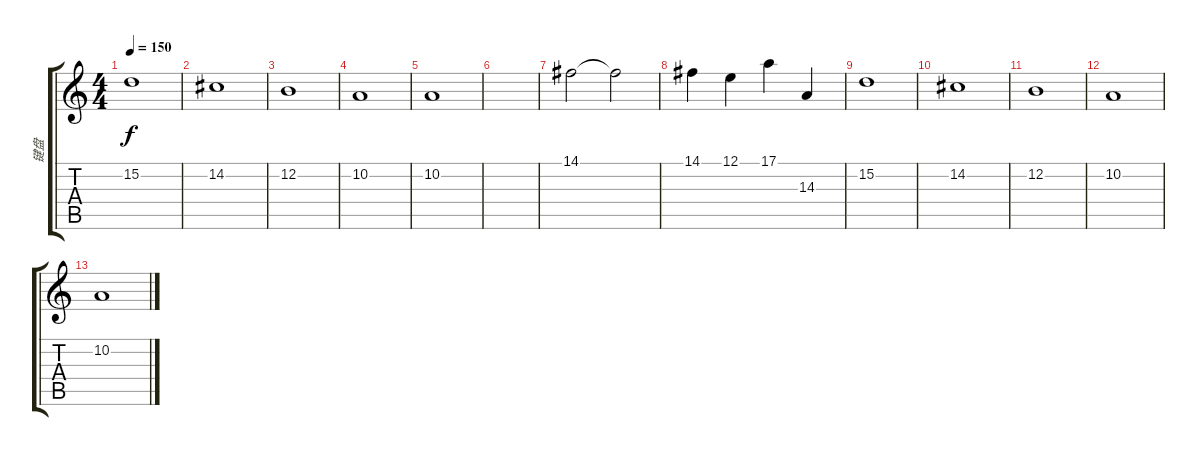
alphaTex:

\track ("键盘" "键盘") {instrument synthstrings2}
\staff {score tabs}
\tuning (E4 B3 G3 D3 A2 E2) {hide}
\ts (4 4)
\tempo 150
\clef g2
\ks c
15.2.1{dy f} |
14.2.1 |
12.2.1 |
10.2.1 |
10.2.1 |
|
14.1.2 14.1{t}.2 |
14.1.4 12.1.4 17.1.4 14.3.4 |
15.2.1 |
14.2.1 |
12.2.1 |
10.2.1 |
10.2.1
